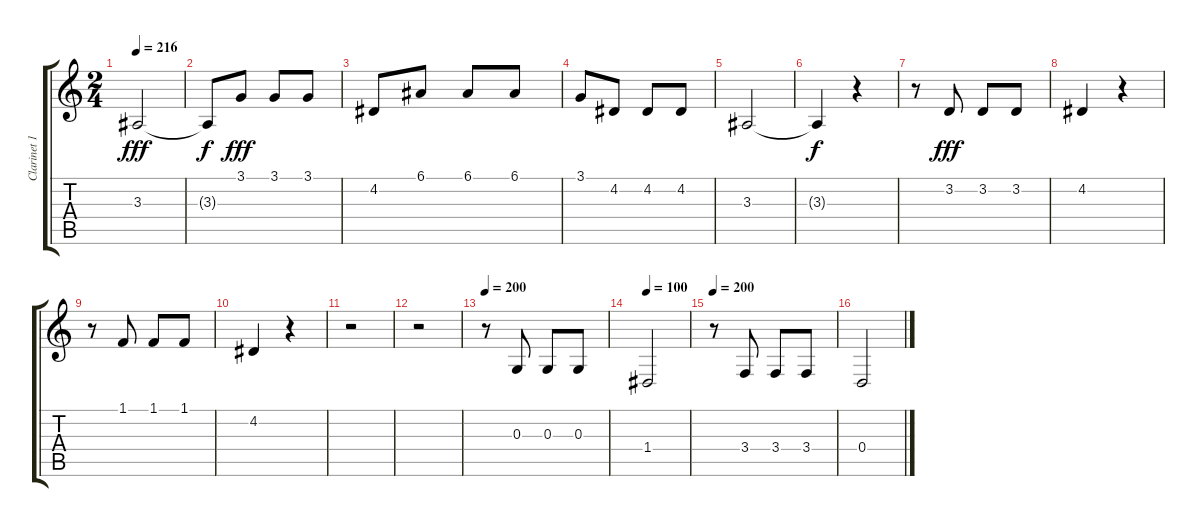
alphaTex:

\track ("Clarinet 1" "Clarinet 1") {instrument clarinet}
\staff {score tabs}
\tuning (E4 B3 G3 D3 A2 E2) {hide}
\ts (2 4)
\tempo 216
\clef g2
\ks c
3.3.2{dy fff} |
3.3{t}.8{dy f} 3.1.8{dy fff} 3.1.8 3.1.8 |
4.2.8 6.1.8 6.1.8 6.1.8 |
3.1.8 4.2.8 4.2.8 4.2.8 |
3.3.2 |
3.3{t}.4{dy f} r.4 |
r.8 3.2.8{dy fff} 3.2.8 3.2.8 |
4.2.4 r.4 |
r.8 1.1.8 1.1.8 1.1.8 |
4.2.4 r.4 |
r.2 |
r.2 |
\tempo 200
r.8 0.3.8 0.3.8 0.3.8 |
\tempo 100
1.4.2 |
\tempo 200
r.8 3.4.8 3.4.8 3.4.8 |
0.4.2
